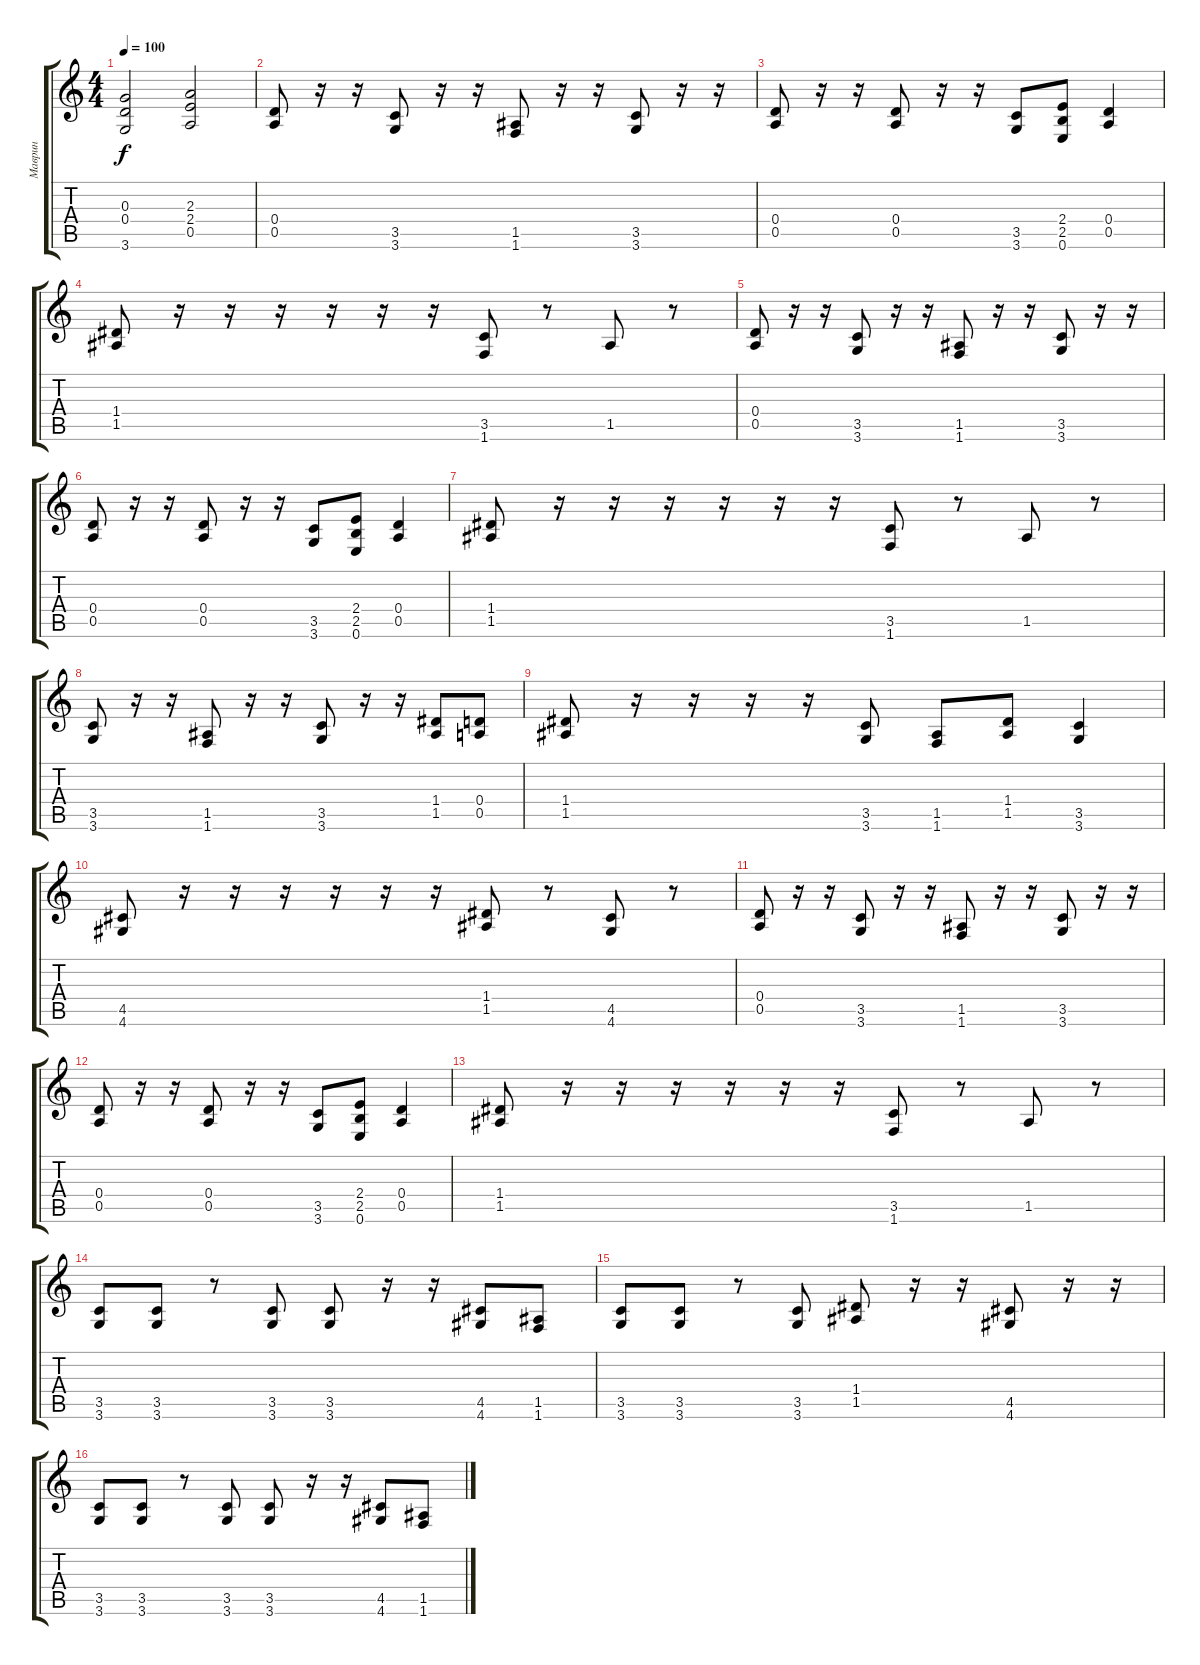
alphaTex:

\track ("Маврин" "Маврин") {instrument distortionguitar}
\staff {score tabs}
\tuning (E4 B3 G3 D3 A2 E2) {hide}
\ts (4 4)
\tempo 100
\clef g2
\ks c
(0.3 0.4 3.6).2{dy f} (2.3 2.4 0.5).2 |
(0.4 0.5).8 r.16 r.16 (3.5 3.6).8 r.16 r.16 (1.5 1.6).8 r.16 r.16 (3.5 3.6).8 r.16 r.16 |
(0.4 0.5).8 r.16 r.16 (0.4 0.5).8 r.16 r.16 (3.5 3.6).8 (2.4 2.5 0.6).8 (0.4 0.5).4 |
(1.4 1.5).8 r.16 r.16 r.16 r.16 r.16 r.16 (3.5 1.6).8 r.8 1.5.8 r.8 |
(0.4 0.5).8 r.16 r.16 (3.5 3.6).8 r.16 r.16 (1.5 1.6).8 r.16 r.16 (3.5 3.6).8 r.16 r.16 |
(0.4 0.5).8 r.16 r.16 (0.4 0.5).8 r.16 r.16 (3.5 3.6).8 (2.4 2.5 0.6).8 (0.4 0.5).4 |
(1.4 1.5).8 r.16 r.16 r.16 r.16 r.16 r.16 (3.5 1.6).8 r.8 1.5.8 r.8 |
(3.5 3.6).8 r.16 r.16 (1.5 1.6).8 r.16 r.16 (3.5 3.6).8 r.16 r.16 (1.4 1.5).8 (0.4 0.5).8 |
(1.4 1.5).8 r.16 r.16 r.16 r.16 (3.5 3.6).8 (1.5 1.6).8 (1.4 1.5).8 (3.5 3.6).4 |
(4.5 4.6).8 r.16 r.16 r.16 r.16 r.16 r.16 (1.4 1.5).8 r.8 (4.5 4.6).8 r.8 |
(0.4 0.5).8 r.16 r.16 (3.5 3.6).8 r.16 r.16 (1.5 1.6).8 r.16 r.16 (3.5 3.6).8 r.16 r.16 |
(0.4 0.5).8 r.16 r.16 (0.4 0.5).8 r.16 r.16 (3.5 3.6).8 (2.4 2.5 0.6).8 (0.4 0.5).4 |
(1.4 1.5).8 r.16 r.16 r.16 r.16 r.16 r.16 (3.5 1.6).8 r.8 1.5.8 r.8 |
(3.5 3.6).8 (3.5 3.6).8 r.8 (3.5 3.6).8 (3.5 3.6).8 r.16 r.16 (4.5 4.6).8 (1.5 1.6).8 |
(3.5 3.6).8 (3.5 3.6).8 r.8 (3.5 3.6).8 (1.4 1.5).8 r.16 r.16 (4.5 4.6).8 r.16 r.16 |
(3.5 3.6).8 (3.5 3.6).8 r.8 (3.5 3.6).8 (3.5 3.6).8 r.16 r.16 (4.5 4.6).8 (1.5 1.6).8
